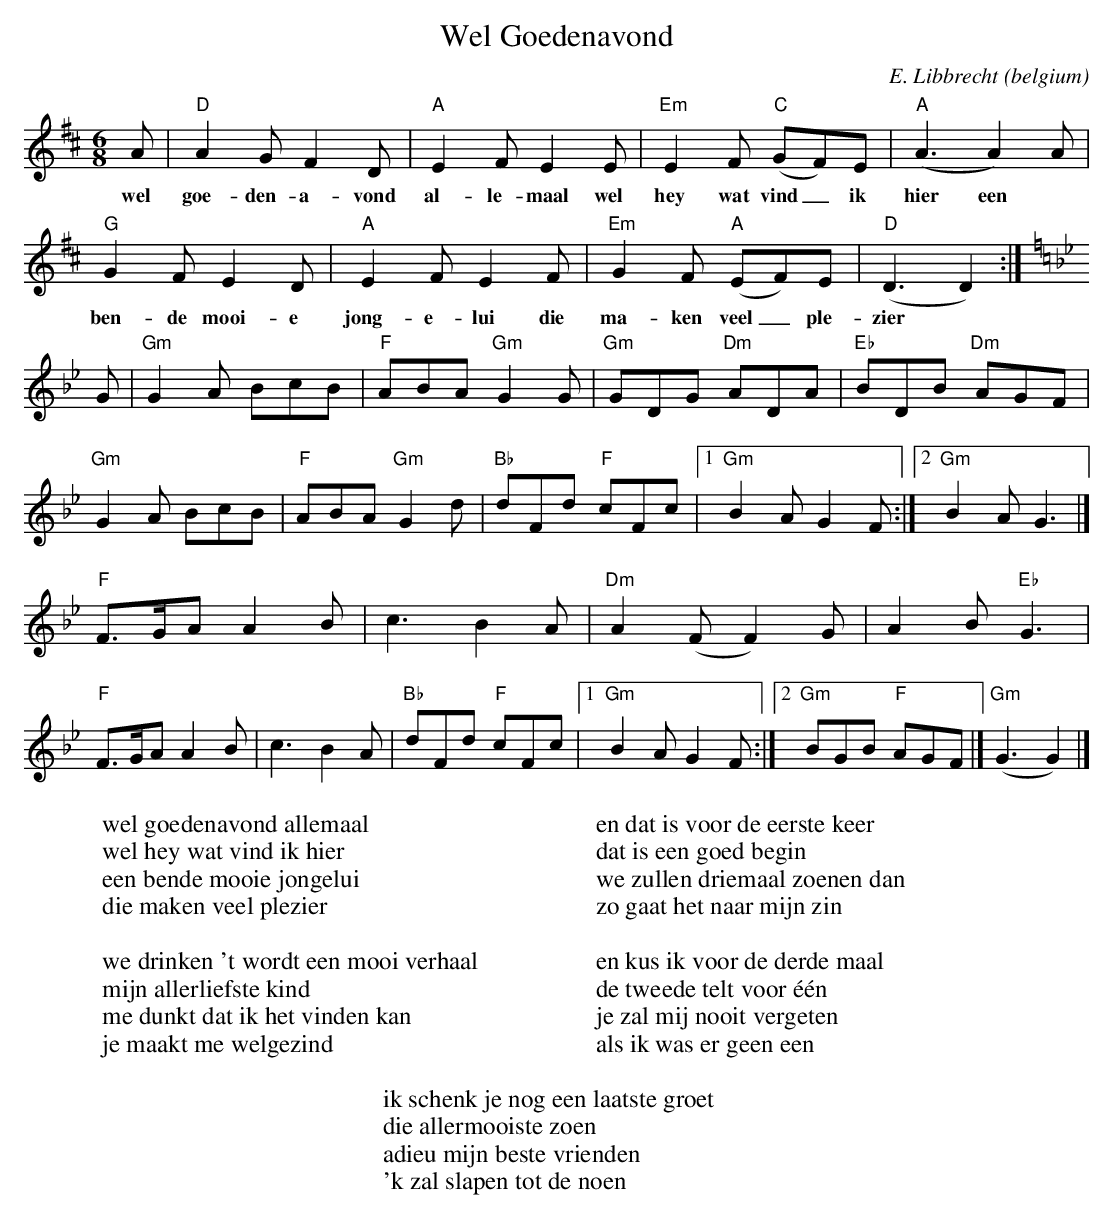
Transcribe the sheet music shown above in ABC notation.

X:1
T: Wel Goedenavond
O:belgium
C: E. Libbrecht
L:1/8
M:6/8
K:D
A |"D"A2 G F2 D|"A"E2 F E2 E|"Em"E2 F "C"(GF)E|"A"(A3 A2) A|
w:wel goe- den- a- vond al- le- maal wel hey wat vind_ ik hier een
"G"G2 F E2 D|"A"E2 F E2 F|"Em"G2 F "A"(EF)E|"D"(D3 D2):|
w:ben- de mooi- e jong- e- lui die ma- ken veel_ ple- zier
K:Gm
G |"Gm"G2 A BcB|"F"ABA "Gm"G2 G|"Gm"GDG "Dm"ADA|"Eb"BDB "Dm"AGF|
"Gm"G2 A BcB|"F"ABA "Gm"G2 d|"Bb"dFd "F"cFc|1"Gm"B2 AG2 F:|2"Gm"B2 A G3|]
"F"F>GA A2 B |c3 B2 A|"Dm"A2 (F F2) G|A2 B "Eb"G3|
"F"F>GA A2 B|c3 B2 A|"Bb"dFd "F"cFc|1"Gm"B2 A G2 F :|2"Gm"BGB "F"AGF|]"Gm"(G3 G2) |]
W:wel goedenavond allemaal
W:wel hey wat vind ik hier
W:een bende mooie jongelui
W:die maken veel plezier
W:
W:we drinken 't wordt een mooi verhaal
W:mijn allerliefste kind
W:me dunkt dat ik het vinden kan
W:je maakt me welgezind
W:
W:en dat is voor de eerste keer
W:dat is een goed begin
W:we zullen driemaal zoenen dan
W:zo gaat het naar mijn zin
W:
W:en kus ik voor de derde maal
W:de tweede telt voor één
W:je zal mij nooit vergeten
W:als ik was er geen een
W:
W:ik schenk je nog een laatste groet
W:die allermooiste zoen
W:adieu mijn beste vrienden
W:'k zal slapen tot de noen
